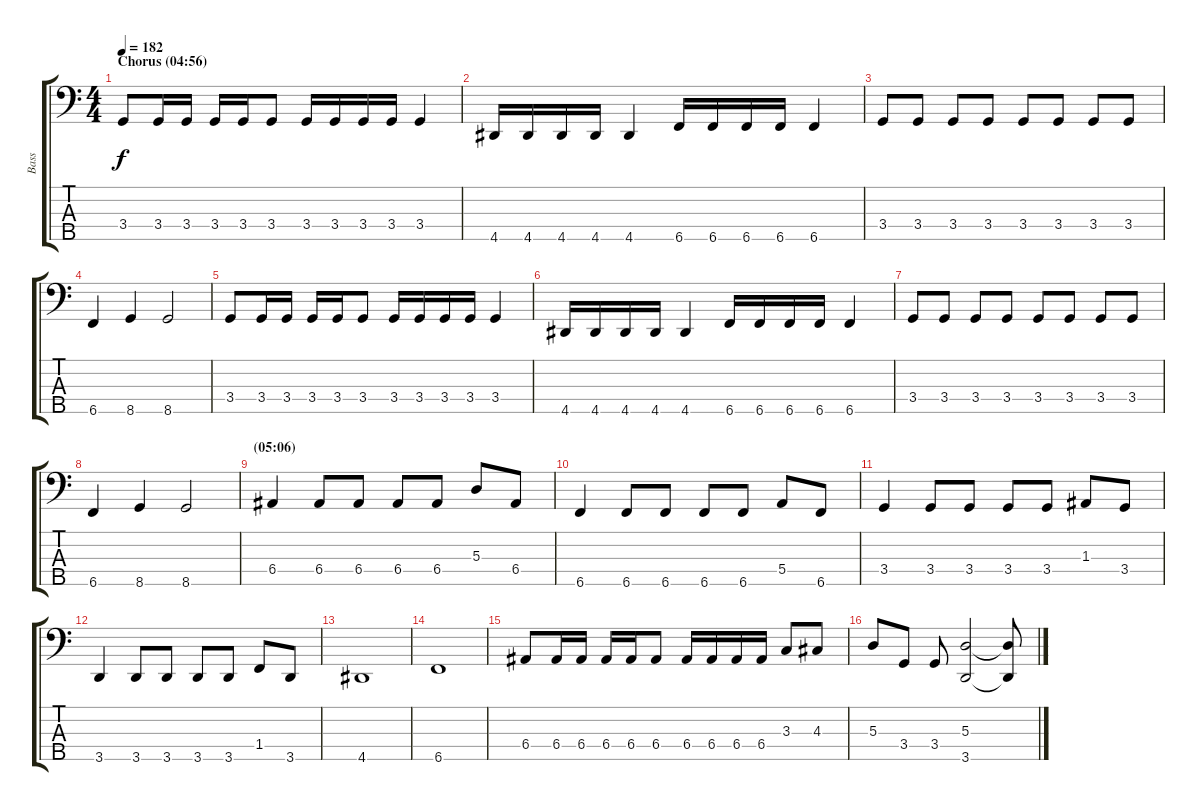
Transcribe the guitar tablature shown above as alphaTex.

\track ("Bass" "Bass") {instrument electricbassfinger}
\staff {score tabs}
\tuning (G2 D2 A1 E1 B0) {hide}
\ts (4 4)
\section ("" "Chorus (04:56)")
\tempo 182
\clef f4
\ks c
3.4.8{dy f} 3.4.16 3.4.16 3.4.16 3.4.16 3.4.8 3.4.16 3.4.16 3.4.16 3.4.16 3.4.4 |
4.5.16 4.5.16 4.5.16 4.5.16 4.5.4 6.5.16 6.5.16 6.5.16 6.5.16 6.5.4 |
3.4.8 3.4.8 3.4.8 3.4.8 3.4.8 3.4.8 3.4.8 3.4.8 |
6.5.4 8.5.4 8.5.2 |
3.4.8 3.4.16 3.4.16 3.4.16 3.4.16 3.4.8 3.4.16 3.4.16 3.4.16 3.4.16 3.4.4 |
4.5.16 4.5.16 4.5.16 4.5.16 4.5.4 6.5.16 6.5.16 6.5.16 6.5.16 6.5.4 |
3.4.8 3.4.8 3.4.8 3.4.8 3.4.8 3.4.8 3.4.8 3.4.8 |
6.5.4 8.5.4 8.5.2 |
\section ("" "(05:06)")
6.4.4 6.4.8 6.4.8 6.4.8 6.4.8 5.3.8 6.4.8 |
6.5.4 6.5.8 6.5.8 6.5.8 6.5.8 5.4.8 6.5.8 |
3.4.4 3.4.8 3.4.8 3.4.8 3.4.8 1.3.8 3.4.8 |
3.5.4 3.5.8 3.5.8 3.5.8 3.5.8 1.4.8 3.5.8 |
4.5.1 |
6.5.1 |
6.4.8 6.4.16 6.4.16 6.4.16 6.4.16 6.4.8 6.4.16 6.4.16 6.4.16 6.4.16 3.3.8 4.3.8 |
5.3.8 3.4.8 3.4.8 (5.3 3.5).2 (5.3{t} 3.5{t}).8
